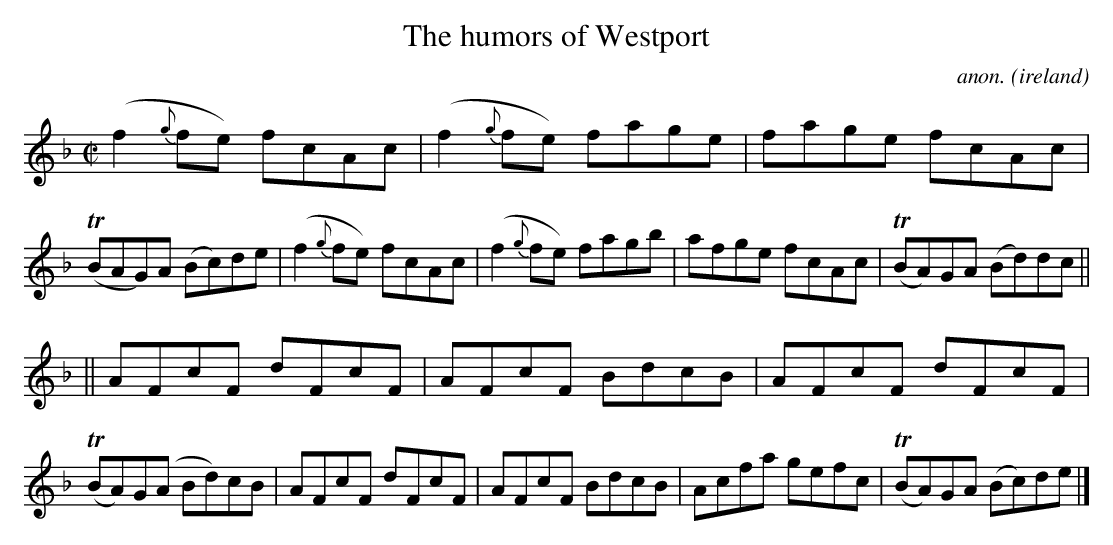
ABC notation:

X:1
T:The humors of Westport
O:ireland
C:anon.
m:Tn = n/o//n//
M:C|
L:1/8
K:F
(f2{g}fe) fcAc|(f2{g}fe) fage|fage fcAc|(TBAG)A (Bc)de|(f2{g}fe) fcAc|(f2{g}fe) fagb|afge fcAc|(TBA)GA (Bd)dc||
||AFcF dFcF|AFcF BdcB|AFcF dFcF|(TBA)G(A Bd)cB|AFcF dFcF|AFcF BdcB|Acfa gefc|(TBA)GA (Bc)de|]
